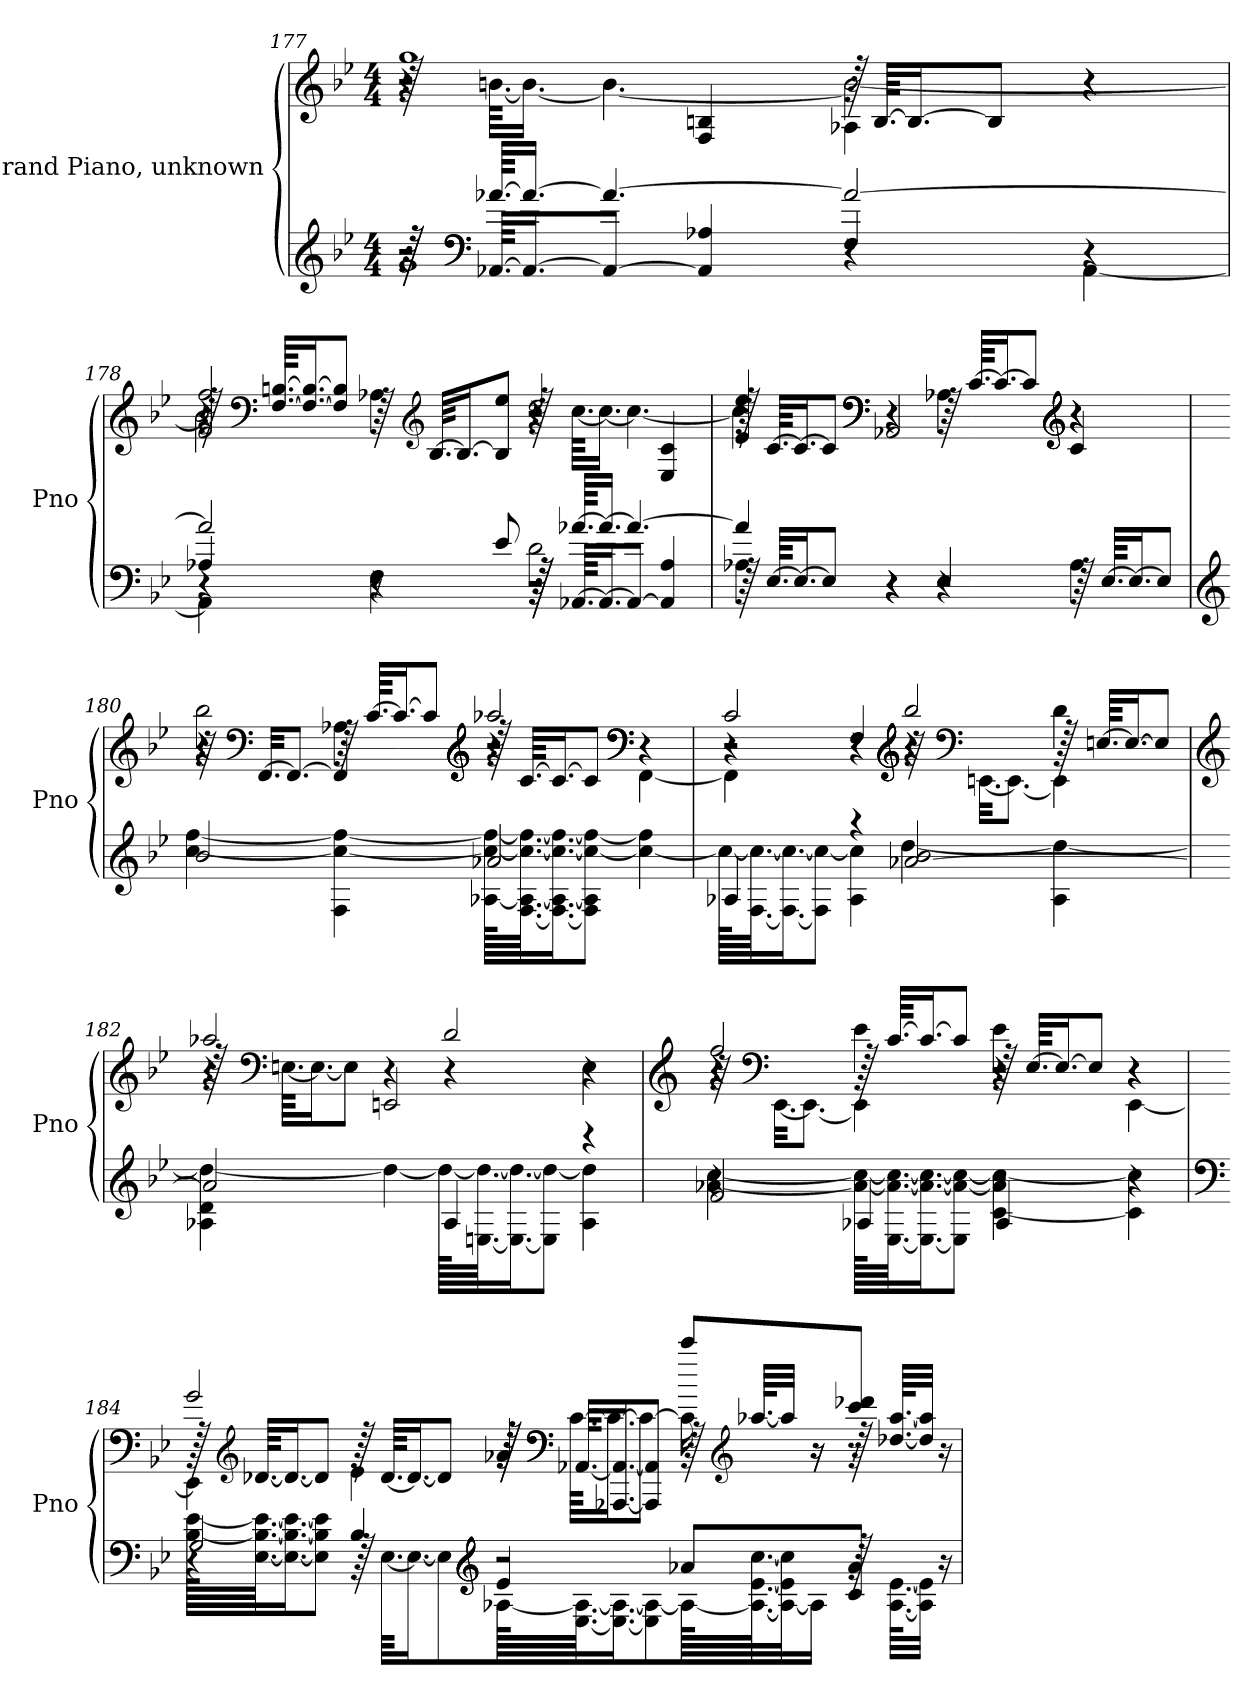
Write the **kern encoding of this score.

**kern	**kern
*part1	*part1
*staff2	*staff1
*I"Grand Piano, unknown	*
*I'Pno	*
*clefG2	*clefG2
*k[b-e-]	*k[b-e-]
*M4/4	*M4/4
=177	=177
*^	*^
*	*^	*	*^
*	*	*^	*	*	*^
128r	1g	128r	2r	1gg	128r	4r	2r
*clefF4	*	*	*	*	*	*	*
[64.a-X/KKLL	.	[64.AA-X/KKLL	.	.	[64.bn\KKLL	.	.
16.a-/JJ_	.	16.AA-/J_	.	.	16.b\JJ_	.	.
4.a-/_	.	8AA-/J_	.	.	4.b\_	.	.
.	.	4AA-/] 4A-X/	.	.	.	4F/ 4Bn/	.
2a-/_	.	4F/	4r	.	2b\_	128r	4A-X\
.	.	.	.	.	.	[64.B/KKLL	.
.	.	.	.	.	.	16.B/J_	.
.	.	.	.	.	.	8B/J]	.
.	.	4r	[4AA-\	.	.	4r	4r
!!LO:LB:g=z	!!	!!	!!
=178	=178	=178	=178	=178	=178	=178	=178
2a-/]	4r	4A-X/	4AA-\]	2f/ 2ff/	2b\]	128r	4r
*	*	*	*	*clefF4	*	*	*
.	.	.	.	.	.	[64.F/ [64.Bn/KKLL	.
.	.	.	.	.	.	16.F/_ 16.B/_J	.
.	.	.	.	.	.	8F/] 8B/]J	.
.	4F\	8r	4r	.	.	128r	4A-X\
*	*	*	*	*clefG2	*	*	*
.	.	.	.	.	.	[64.B/KKLL	.
.	.	.	.	.	.	16.B/J_	.
.	.	8e-/	.	.	.	8B/] 8ee-/J	.
128r	2d\	128r	2r	2dd/	128r	4r	2r
[64.a-X/KKLL	.	[64.AA-X/KKLL	.	.	[64.cc\KKLL	.	.
16.a-/JJ_	.	16.AA-/J_	.	.	16.cc\JJ_	.	.
4.a-/_	.	8AA-/J_	.	.	4.cc\_	.	.
.	.	4AA-/] 4A-/	.	.	.	4E-/ 4c/	.
*	*	*v	*v	*	*	*	*
*	*	*	*	*	*v	*v
!!LO:LB:g=z
=179	=179	=179	=179	=179	=179
4a-/]	4A-X\	128r	4e-/ 4ee-/	4cc\]	128r
.	.	[64.E-/KKLL	.	.	[64.c/KKLL
.	.	16.E-/J_	.	.	16.c/J_
.	.	8E-/J]	.	.	8c/J]
*	*	*	*clefF4	*	*
4r	4r	4r	2AA-X/	4r	4r
2r	4r	4E-/	.	4A-X\	128r
.	.	.	.	.	[64.c/KKLL
.	.	.	.	.	16.c/J_
.	.	.	.	.	8c/J]
*	*	*	*clefG2	*	*
.	4A-\	128r	4r	4r	4c/
.	.	[64.E-/KKLL	.	.	.
.	.	16.E-/J_	.	.	.
.	.	8E-/J]	.	.	.
*v	*v	*v	*	*	*
*	*v	*v	*v
!!LO:PB:g=z
=180	=180
*clefG2	*
*^	*^
*	*	*	*^
*	*	*	*	*^
2b-/	[4cc\ [4ff\	64r	4r	4r	2bb-\
*	*	*clefF4	*	*	*
.	.	[32.FF/KKL	.	.	.
.	.	8.FF/J_	.	.	.
.	4F\ 4cc\_ 4ff\_	4FF/]	4A-X\	128r	.
.	.	.	.	[64.c/KKLL	.
.	.	.	.	16.c/J_	.
.	.	.	.	8c/J]	.
*	*	*clefG2	*	*	*
2a-X/	[128A-X\ 128cc\_ 128ff\_KLLLL	2aa-X/	2r	128r	4r
.	[64.F\ 64.A-\_ 64.cc\_ 64.ff\_JJ	.	.	[64.c/KKLL	.
.	16.F\_ 16.A-\_ 16.cc\_ 16.ff\_J	.	.	16.c/J_	.
.	8F\] 8A-\] 8cc\_ 8ff\_J	.	.	8c/J]	.
*	*	*clefF4	*	*	*
.	4cc\_ 4ff\]	.	.	4r	[4FF\
!!LO:LB:g=z	!!	!!	!!
=181	=181	=181	=181	=181	=181
4A-X/	128cc\KLLLL_	2c/	2r	4r	4FF\]
.	[64.F\ 64.cc\_JJ	.	.	.	.
.	16.F\_ 16.cc\_J	.	.	.	.
.	8F\] 8cc\_J	.	.	.	.
4r	4A-\ 4cc\]	.	.	4F/	4r
*	*	*clefG2	*	*	*
[2a-X/ 2b-/	[4dd\	2bb-/	4r	4r	64r
*	*	*clefF4	*	*	*
.	.	.	.	.	[32.EEn\KKL
.	.	.	.	.	8.EE\J_
.	4A-\ 4dd\_	.	4d\	128r	4EE\]
.	.	.	.	[64.En/KKLL	.
.	.	.	.	16.E/J_	.
.	.	.	.	8E/J]	.
*	*	*v	*v	*v	*v
!!LO:LB:g=z
=182	=182	=182
*	*	*clefG2
*	*	*^
*	*	*	*^
2a-/]	4A-X\ 4d\ 4dd\_	2aa-X/	128r	4r
*	*	*clefF4	*	*
.	.	.	[64.En\KKLL	.
.	.	.	16.E\J_	.
.	.	.	8E\J]	.
.	4dd\_	.	4r	2EEn/
4A-/	128dd\KLLLL_	2d/	4r	.
.	[64.En\ 64.dd\_JJ	.	.	.
.	16.E\_ 16.dd\_J	.	.	.
.	8E\] 8dd\_J	.	.	.
4r	4A-\ 4dd\]	.	4E\	4r
*v	*v	*	*	*
*	*v	*v	*v
=183	=183
*	*clefG2
*^	*^
*	*^	*	*^
*	*	*	*	*	*^
2f/	[4a-X\ [4cc\	4r	2ff/	4r	4r	64r
*	*	*	*clefF4	*	*	*
.	.	.	.	.	.	[32.EE-\KKL
.	.	.	.	.	.	8.EE-\J_
.	128a-\_ 128cc\_KLLLL	4A-X/	.	4e-\	128r	4EE-\]
.	[64.E-\ 64.a-\_ 64.cc\_JJ	.	.	.	[64.c/KKLL	.
.	16.E-\_ 16.a-\_ 16.cc\_J	.	.	.	16.c/J_	.
.	8E-\] 8a-\_ 8cc\_J	.	.	.	8c/J]	.
2r	[4c\ 4a-\] 4cc\_	4A-/	2r	4e-\	128r	4r
.	.	.	.	.	[64.E-/KKLL	.
.	.	.	.	.	16.E-/J_	.
.	.	.	.	.	8E-/J]	.
.	4c\] 4cc\]	4r	.	4r	4r	[4EE-\
*	*	*	*v	*v	*v	*v
!!LO:LB:g=z
=184	=184	=184	=184
*clefF4	*	*	*
*	*	*	*^
*	*	*	*	*^
4r	[128B-\ [128e-\KLLLL	2G/	2g/	128r	4EE-\]
*	*	*	*clefG2	*	*
.	[64.E-\ 64.B-\_ 64.e-\_JJ	.	.	[64.d-X/KKLL	.
.	16.E-\_ 16.B-\_ 16.e-\_J	.	.	16.d-/J_	.
.	8E-\] 8B-\] 8e-\]J	.	.	8d-/J]	.
4B-/	128r	.	.	128r	4e-\
.	[64.E-\KKLL	.	.	[64.d-/KKLL	.
.	16.E-\J_	.	.	16.d-/J_	.
.	8E-\]	.	.	8d-/J]	.
*clefG2	*	*	*	*	*
4e-/	[128A-X\KLLL	2r	4a-X/	128r	128r
*	*	*	*clefF4	*	*
.	[64.E-\ 64.A-\_JJ	.	.	[64.AA-X/KKLL	[64.c\KKLL
.	16.E-\_ 16.A-\_J	.	.	[16.AAA-X/ 16.AA-/_J	16.c\J_
.	8E-\] 8A-\_	.	.	8AAA-/] 8AA-/]J	8c\J_
8a-X/L	128A-\KLLL_	.	8ccc/L	128r	16c\]
*	*	*	*clefG2	*	*
.	64.A-\_ [64.e-\ [64.cc\J	.	.	[64.aa-X/KLLL	.
.	32A-\_ 32e-\] 32cc\]J	.	.	32aa-/JJJ]	.
.	16A-\JJ]	.	.	16r	16r
8c/ 8a-/J	128r	.	8ccc/ 8ddd-X/J	128r	8r
.	[64.A-\ [64.e-\KLLL	.	.	[64.dd-X/ [64.aa-/KLLL	.
.	32A-\] 32e-\]JJJ	.	.	32dd-/] 32aa-/]JJJ	.
.	16r	.	.	16r	.
*v	*v	*v	*	*	*
*	*v	*v	*v
=	=
*-	*-
